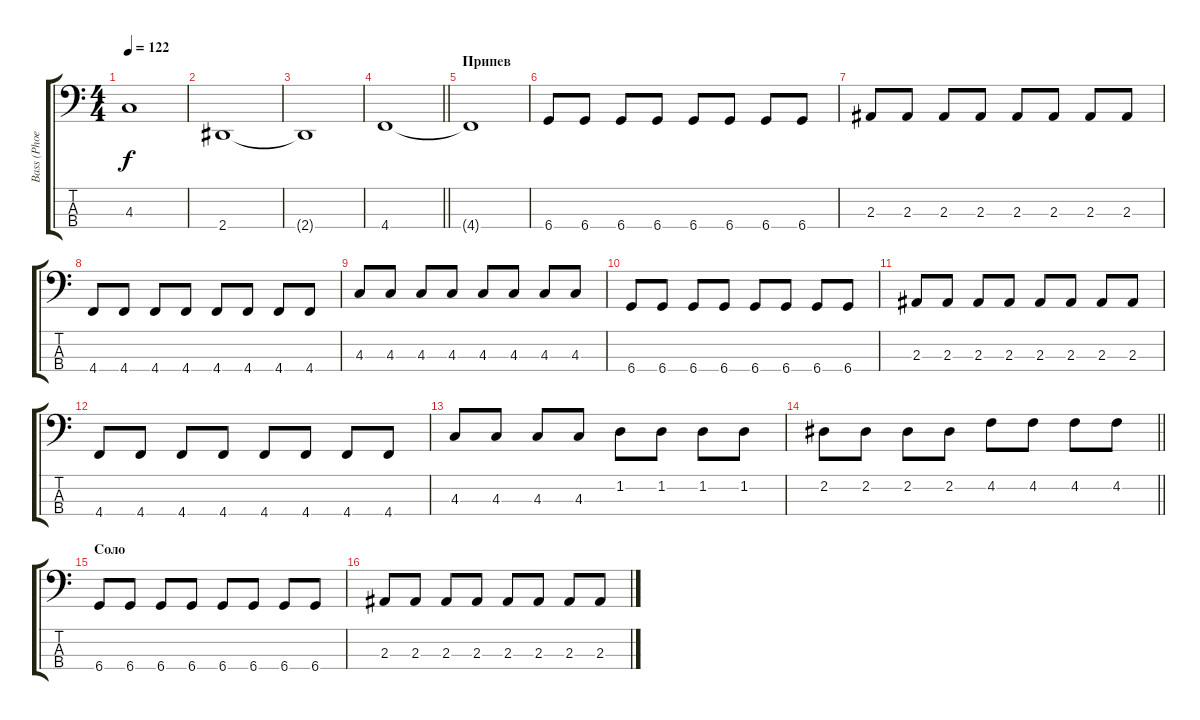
\track ("Bass (Phoenix)" "Bass (Phoe") {instrument electricbassfinger}
\staff {score tabs}
\tuning (Gb2 Db2 Ab1 Db1) {hide}
\ts (4 4)
\tempo 122
\clef f4
\ks c
4.3.1{dy f} |
2.4.1 |
2.4{t}.1 |
\barLineRight lightlight
4.4.1 |
\section ("" "Припев")
4.4{t}.1 |
6.4.8 6.4.8 6.4.8 6.4.8 6.4.8 6.4.8 6.4.8 6.4.8 |
2.3.8 2.3.8 2.3.8 2.3.8 2.3.8 2.3.8 2.3.8 2.3.8 |
4.4.8 4.4.8 4.4.8 4.4.8 4.4.8 4.4.8 4.4.8 4.4.8 |
4.3.8 4.3.8 4.3.8 4.3.8 4.3.8 4.3.8 4.3.8 4.3.8 |
6.4.8 6.4.8 6.4.8 6.4.8 6.4.8 6.4.8 6.4.8 6.4.8 |
2.3.8 2.3.8 2.3.8 2.3.8 2.3.8 2.3.8 2.3.8 2.3.8 |
4.4.8 4.4.8 4.4.8 4.4.8 4.4.8 4.4.8 4.4.8 4.4.8 |
4.3.8 4.3.8 4.3.8 4.3.8 1.2.8 1.2.8 1.2.8 1.2.8 |
\barLineRight lightlight
2.2.8 2.2.8 2.2.8 2.2.8 4.2.8 4.2.8 4.2.8 4.2.8 |
\section ("" "Соло")
6.4.8 6.4.8 6.4.8 6.4.8 6.4.8 6.4.8 6.4.8 6.4.8 |
2.3.8 2.3.8 2.3.8 2.3.8 2.3.8 2.3.8 2.3.8 2.3.8
